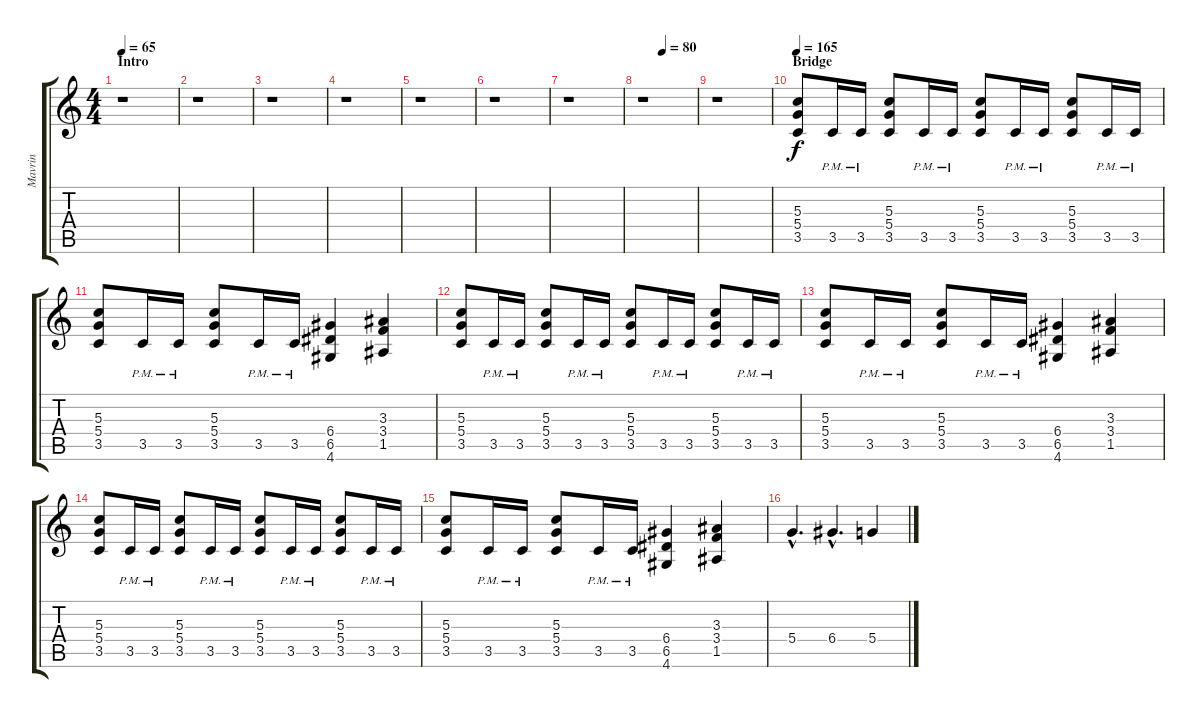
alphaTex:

\track ("Mavrin" "Mavrin") {instrument distortionguitar}
\staff {score tabs}
\tuning (E4 B3 G3 D3 A2 E2) {hide}
\ts (4 4)
\section ("" "Intro")
\tempo 65
\clef g2
\ks c
r.1{dy f instrument distortionguitar} |
r.1 |
r.1 |
r.1 |
r.1 |
r.1 |
r.1 |
\tempo (80 0.375)
r.1 |
r.1 |
\section ("" "Bridge")
\tempo 165
(5.3 5.4 3.5).8{volume 13 balance 10} 3.5{pm}.16 3.5{pm}.16 (5.3 5.4 3.5).8 3.5{pm}.16 3.5{pm}.16 (5.3 5.4 3.5).8 3.5{pm}.16 3.5{pm}.16 (5.3 5.4 3.5).8 3.5{pm}.16 3.5{pm}.16 |
(5.3 5.4 3.5).8 3.5{pm}.16 3.5{pm}.16 (5.3 5.4 3.5).8 3.5{pm}.16 3.5{pm}.16 (6.4 6.5 4.6).4 (3.3 3.4 1.5).4 |
(5.3 5.4 3.5).8 3.5{pm}.16 3.5{pm}.16 (5.3 5.4 3.5).8 3.5{pm}.16 3.5{pm}.16 (5.3 5.4 3.5).8 3.5{pm}.16 3.5{pm}.16 (5.3 5.4 3.5).8 3.5{pm}.16 3.5{pm}.16 |
(5.3 5.4 3.5).8 3.5{pm}.16 3.5{pm}.16 (5.3 5.4 3.5).8 3.5{pm}.16 3.5{pm}.16 (6.4 6.5 4.6).4 (3.3 3.4 1.5).4 |
(5.3 5.4 3.5).8 3.5{pm}.16 3.5{pm}.16 (5.3 5.4 3.5).8 3.5{pm}.16 3.5{pm}.16 (5.3 5.4 3.5).8 3.5{pm}.16 3.5{pm}.16 (5.3 5.4 3.5).8 3.5{pm}.16 3.5{pm}.16 |
(5.3 5.4 3.5).8 3.5{pm}.16 3.5{pm}.16 (5.3 5.4 3.5).8 3.5{pm}.16 3.5{pm}.16 (6.4 6.5 4.6).4 (3.3 3.4 1.5).4 |
5.4{hac}.4{d} 6.4{hac}.4{d} 5.4.4
